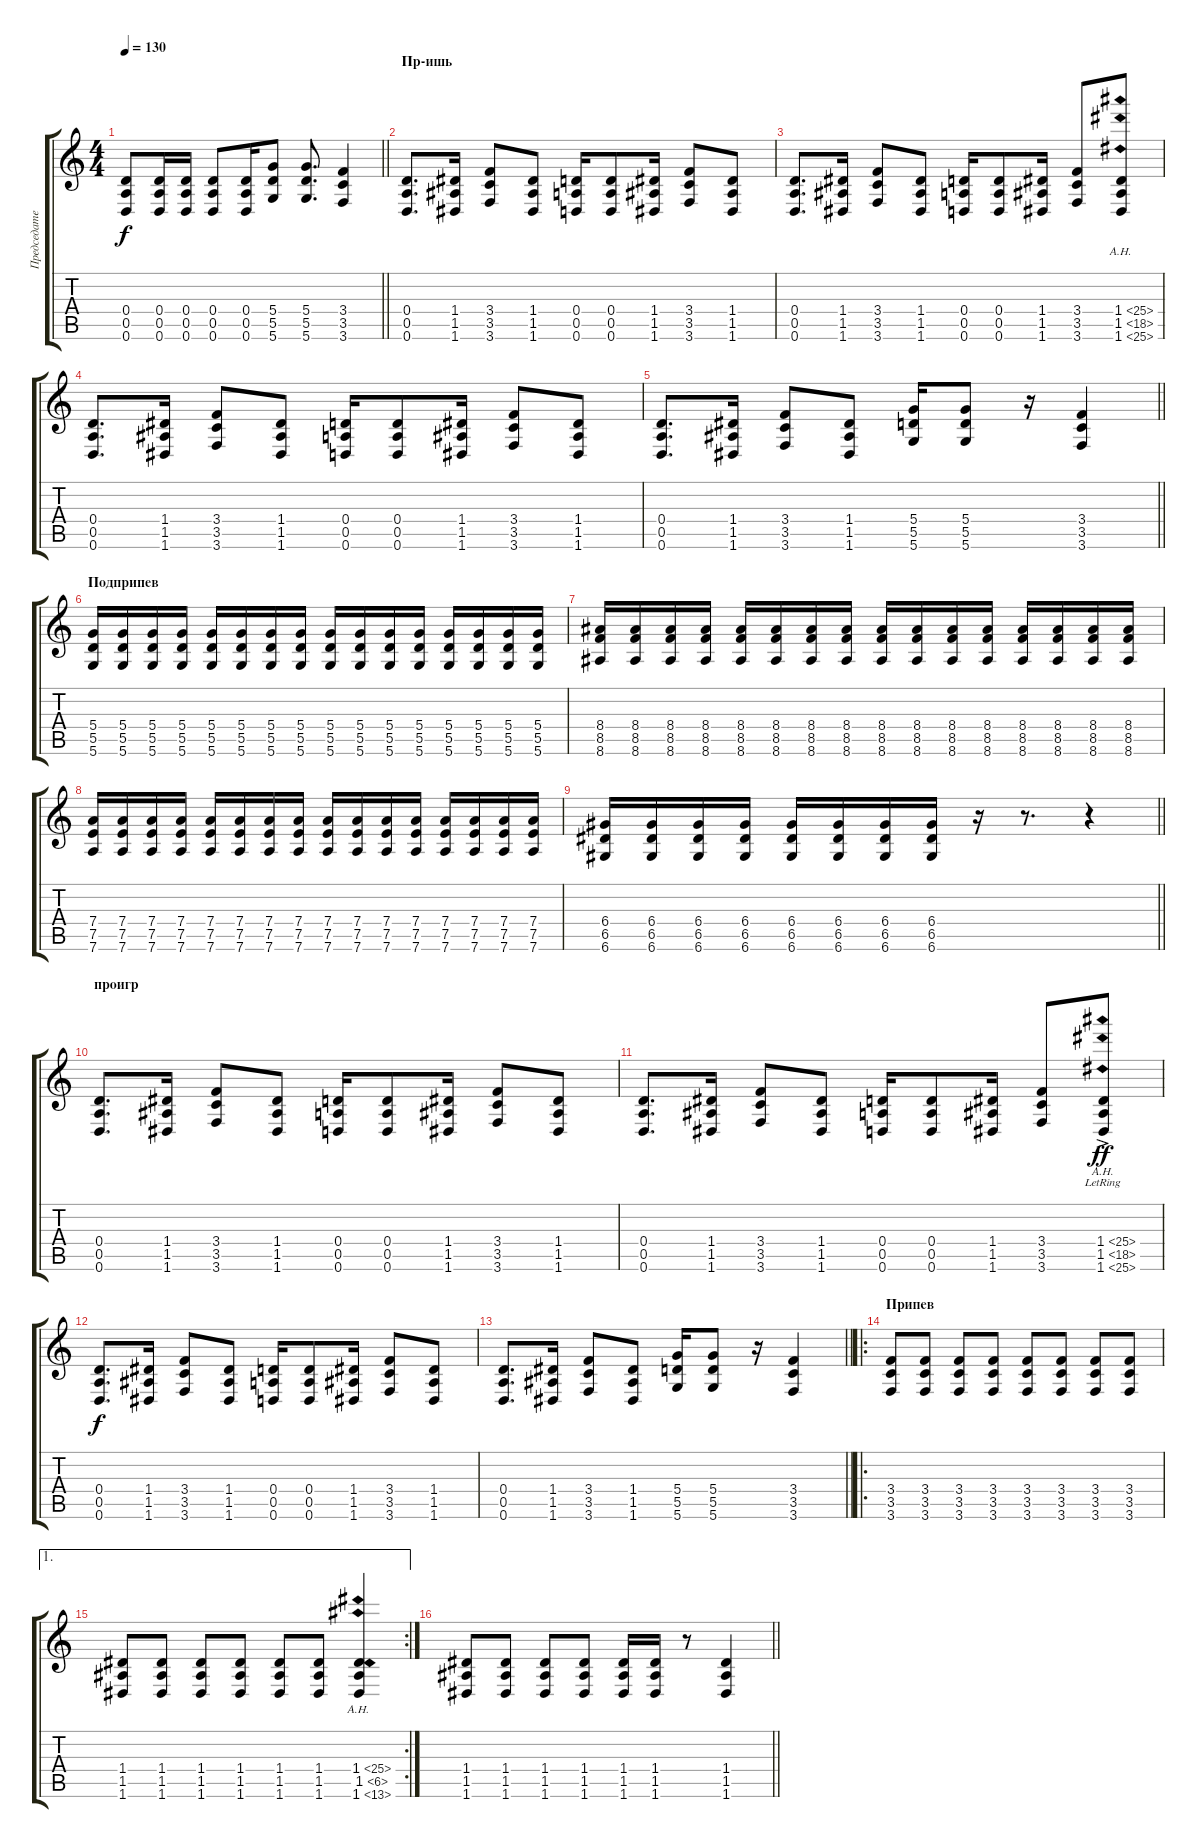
\track ("Председатель" "Председате") {instrument distortionguitar}
\staff {score tabs}
\tuning (E4 B3 G3 D3 A2 D2) {hide}
\ts (4 4)
\tempo 130
\clef g2
\barLineRight lightlight
\ks c
(0.4 0.5 0.6).8{dy f} (0.4 0.5 0.6).16 (0.4 0.5 0.6).16 (0.4 0.5 0.6).8 (0.4 0.5 0.6).16 (5.4 5.5 5.6).8 (5.4 5.5 5.6).8{d} (3.4 3.5 3.6).4 |
\section ("" "Пр-ишь")
(0.4 0.5 0.6).8{d} (1.4 1.5 1.6).16 (3.4 3.5 3.6).8 (1.4 1.5 1.6).8 (0.4 0.5 0.6).16 (0.4 0.5 0.6).8 (1.4 1.5 1.6).16 (3.4 3.5 3.6).8 (1.4 1.5 1.6).8 |
(0.4 0.5 0.6).8{d} (1.4 1.5 1.6).16 (3.4 3.5 3.6).8 (1.4 1.5 1.6).8 (0.4 0.5 0.6).16 (0.4 0.5 0.6).8 (1.4 1.5 1.6).16 (3.4 3.5 3.6).8 (1.4{ah 24} 1.5{ah 17} 1.6{ah 24}).8 |
(0.4 0.5 0.6).8{d} (1.4 1.5 1.6).16 (3.4 3.5 3.6).8 (1.4 1.5 1.6).8 (0.4 0.5 0.6).16 (0.4 0.5 0.6).8 (1.4 1.5 1.6).16 (3.4 3.5 3.6).8 (1.4 1.5 1.6).8 |
\barLineRight lightlight
(0.4 0.5 0.6).8{d} (1.4 1.5 1.6).16 (3.4 3.5 3.6).8 (1.4 1.5 1.6).8 (5.4 5.5 5.6).16 (5.4 5.5 5.6).8 r.16 (3.4 3.5 3.6).4 |
\section ("" "Подприпев")
(5.4 5.5 5.6).16 (5.4 5.5 5.6).16 (5.4 5.5 5.6).16 (5.4 5.5 5.6).16 (5.4 5.5 5.6).16 (5.4 5.5 5.6).16 (5.4 5.5 5.6).16 (5.4 5.5 5.6).16 (5.4 5.5 5.6).16 (5.4 5.5 5.6).16 (5.4 5.5 5.6).16 (5.4 5.5 5.6).16 (5.4 5.5 5.6).16 (5.4 5.5 5.6).16 (5.4 5.5 5.6).16 (5.4 5.5 5.6).16 |
(8.4 8.5 8.6).16 (8.4 8.5 8.6).16 (8.4 8.5 8.6).16 (8.4 8.5 8.6).16 (8.4 8.5 8.6).16 (8.4 8.5 8.6).16 (8.4 8.5 8.6).16 (8.4 8.5 8.6).16 (8.4 8.5 8.6).16 (8.4 8.5 8.6).16 (8.4 8.5 8.6).16 (8.4 8.5 8.6).16 (8.4 8.5 8.6).16 (8.4 8.5 8.6).16 (8.4 8.5 8.6).16 (8.4 8.5 8.6).16 |
(7.4 7.5 7.6).16 (7.4 7.5 7.6).16 (7.4 7.5 7.6).16 (7.4 7.5 7.6).16 (7.4 7.5 7.6).16 (7.4 7.5 7.6).16 (7.4 7.5 7.6).16 (7.4 7.5 7.6).16 (7.4 7.5 7.6).16 (7.4 7.5 7.6).16 (7.4 7.5 7.6).16 (7.4 7.5 7.6).16 (7.4 7.5 7.6).16 (7.4 7.5 7.6).16 (7.4 7.5 7.6).16 (7.4 7.5 7.6).16 |
\barLineRight lightlight
(6.4 6.5 6.6).16 (6.4 6.5 6.6).16 (6.4 6.5 6.6).16 (6.4 6.5 6.6).16 (6.4 6.5 6.6).16 (6.4 6.5 6.6).16 (6.4 6.5 6.6).16 (6.4 6.5 6.6).16 r.16 r.8{d} r.4 |
\section ("" "проигр")
(0.4 0.5 0.6).8{d} (1.4 1.5 1.6).16 (3.4 3.5 3.6).8 (1.4 1.5 1.6).8 (0.4 0.5 0.6).16 (0.4 0.5 0.6).8 (1.4 1.5 1.6).16 (3.4 3.5 3.6).8 (1.4 1.5 1.6).8 |
(0.4 0.5 0.6).8{d} (1.4 1.5 1.6).16 (3.4 3.5 3.6).8 (1.4 1.5 1.6).8 (0.4 0.5 0.6).16 (0.4 0.5 0.6).8 (1.4 1.5 1.6).16 (3.4 3.5 3.6).8 (1.4{ah 24 ac lr} 1.5{ah 17 ac lr} 1.6{ah 24 ac lr}).8{dy ff} |
(0.4 0.5 0.6).8{d dy f} (1.4 1.5 1.6).16 (3.4 3.5 3.6).8 (1.4 1.5 1.6).8 (0.4 0.5 0.6).16 (0.4 0.5 0.6).8 (1.4 1.5 1.6).16 (3.4 3.5 3.6).8 (1.4 1.5 1.6).8 |
\barLineRight lightlight
(0.4 0.5 0.6).8{d} (1.4 1.5 1.6).16 (3.4 3.5 3.6).8 (1.4 1.5 1.6).8 (5.4 5.5 5.6).16 (5.4 5.5 5.6).8 r.16 (3.4 3.5 3.6).4 |
\ro
\section ("" "Припев")
(3.4 3.5 3.6).8 (3.4 3.5 3.6).8 (3.4 3.5 3.6).8 (3.4 3.5 3.6).8 (3.4 3.5 3.6).8 (3.4 3.5 3.6).8 (3.4 3.5 3.6).8 (3.4 3.5 3.6).8 |
\ae 1
\rc 2
(1.4 1.5 1.6).8 (1.4 1.5 1.6).8 (1.4 1.5 1.6).8 (1.4 1.5 1.6).8 (1.4 1.5 1.6).8 (1.4 1.5 1.6).8 (1.4{ah 24} 1.5{ah 5} 1.6{ah 12}).4 |
\barLineRight lightlight
(1.4 1.5 1.6).8 (1.4 1.5 1.6).8 (1.4 1.5 1.6).8 (1.4 1.5 1.6).8 (1.4 1.5 1.6).16 (1.4 1.5 1.6).16 r.8 (1.4 1.5 1.6).4
